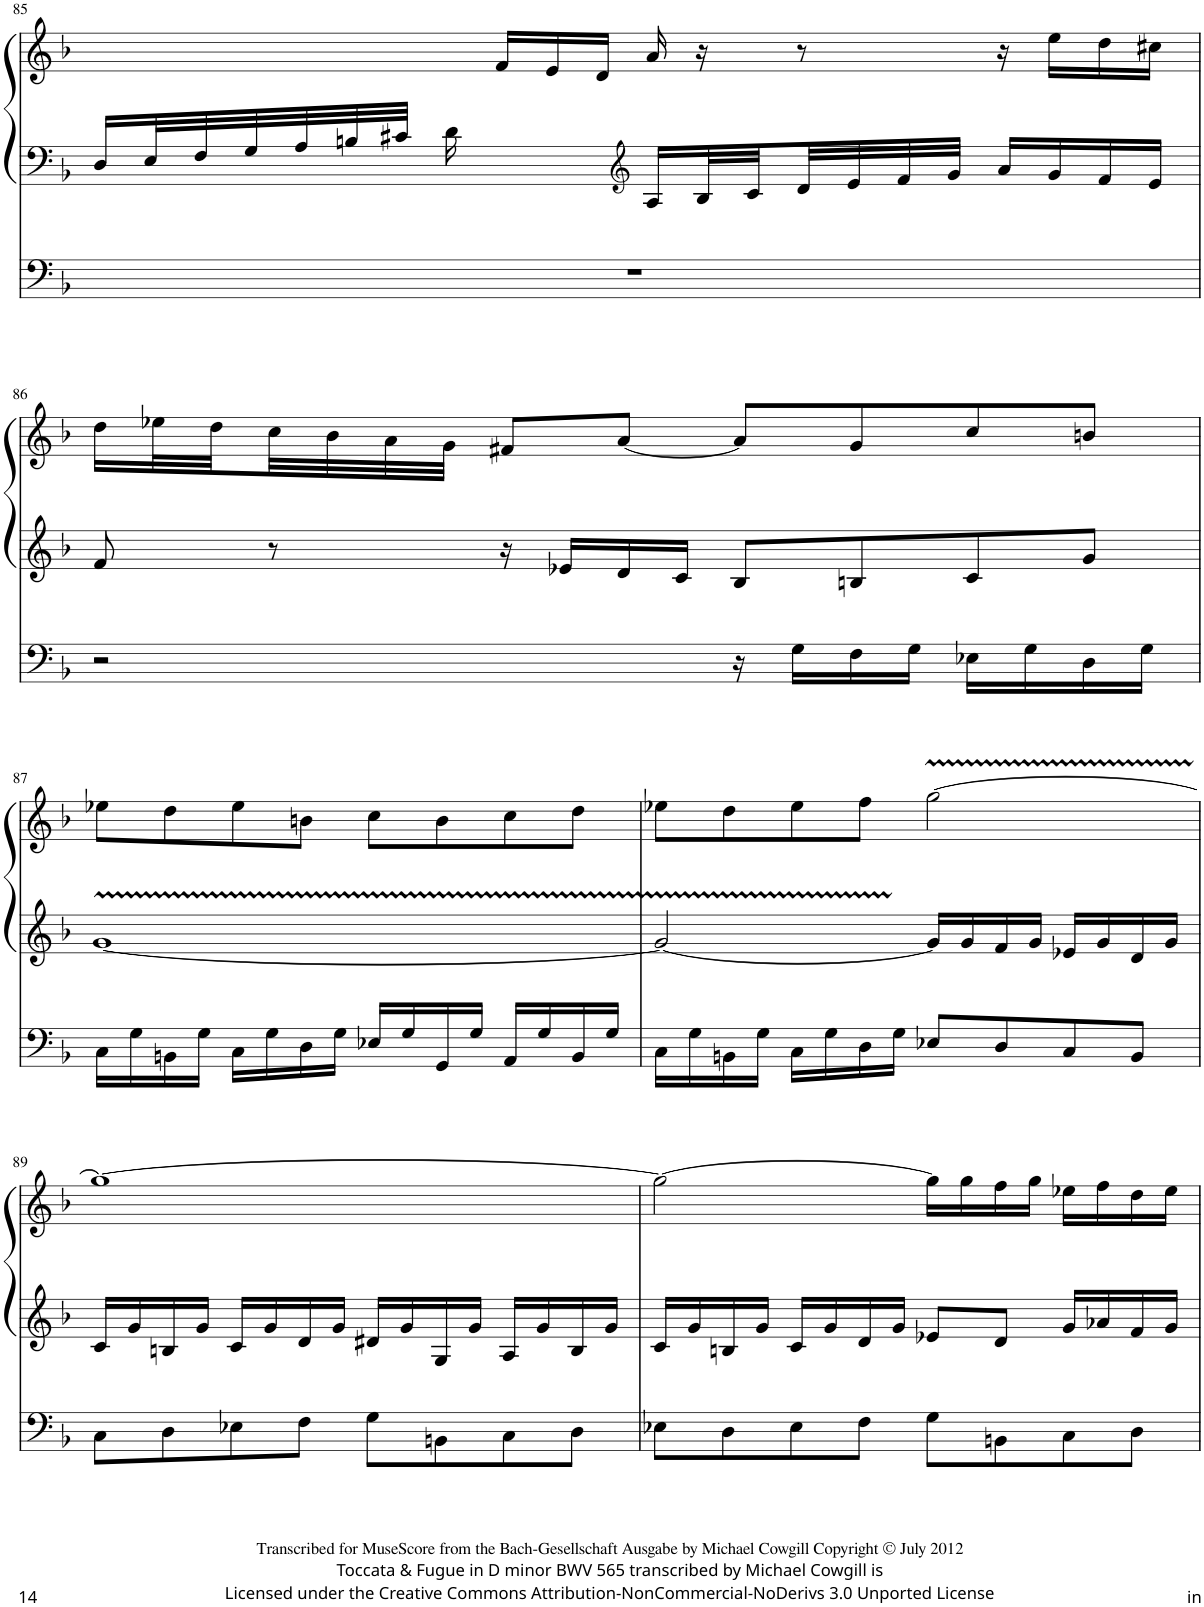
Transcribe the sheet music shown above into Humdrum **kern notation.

**kern	**kern	**kern
*part1	*part1	*part1
*staff3	*staff2	*staff1
*I"Man.	*	*
*I'Man.	*	*
!!LO:PB:g=z
*clefF4	*clefF4	*clefG2
*k[b-]	*k[b-]	*k[b-]
*M4/4	*M4/4	*M4/4
=85	=85	=85
*	*^	*
1r	16D/LL	4ryy	16ryy
.	32E/L	.	.
.	32F/	.	.
.	32G/	.	.
.	32A/	.	.
.	32Bn/	.	.
.	32c#X/JJJ	.	.
.	16d\	16ryy	.
.	2ryy	8.ryy	16f/LL
.	.	.	16e/
.	.	.	16d/JJ
*	*clefG2	*	*
.	.	16A/LL	16a/
.	.	32B/L	16r
.	.	32c#/	.
.	.	32d/	8r
.	.	32e/	.
.	.	32f/	.
.	.	32g/JJJ	.
.	.	16a/LL	16r
.	8.ryy	16g/	16ee\LL
.	.	16f/	16dd\
.	.	16e/JJ	16cc#X\JJ
*	*v	*v	*
!!LO:LB:g=z
=86	=86	=86
2r	8f/	16dd\LL
.	.	32ee-X\L
.	.	32dd\
.	8r	32cc\
.	.	32b-\
.	.	32a\
.	.	32g\JJJ
.	16r	8f#X/L
.	16e-X/LL	.
.	16d/	[8a/J
.	16c/JJ	.
16r	8B-/L	8a/L]
16G\LL	.	.
16F\	8Bn/	8g/
16G\JJ	.	.
16E-X\LL	8c/	8cc/
16G\	.	.
16D\	8g/J	8bn/J
16G\JJ	.	.
!!LO:LB:g=z
=87	=87	=87
16C\LL	[1g	8ee-X\L
16G\	.	.
16BBn\	.	8dd\
16G\JJ	.	.
16C\LL	.	8ee-\
16G\	.	.
16D\	.	8bn\J
16G\JJ	.	.
16E-X/LL	.	8cc\L
16G/	.	.
16GG/	.	8b\
16G/JJ	.	.
16AA/LL	.	8cc\
16G/	.	.
16BB/	.	8dd\J
16G/JJ	.	.
=88	=88	=88
16C\LL	2g/_	8ee-X\L
16G\	.	.
16BBn\	.	8dd\
16G\JJ	.	.
16C\LL	.	8ee-\
16G\	.	.
16D\	.	8ff\J
16G\JJ	.	.
8E-X/L	16g/LL]	[2gg\
.	16g/	.
8D/	16f/	.
.	16g/JJ	.
8C/	16e-X/LL	.
.	16g/	.
8BB/J	16d/	.
.	16g/JJ	.
!!LO:LB:g=z
=89	=89	=89
8C\L	16c/LL	1gg_
.	16g/	.
8D\	16Bn/	.
.	16g/JJ	.
8E-X\	16c/LL	.
.	16g/	.
8F\J	16d/	.
.	16g/JJ	.
8G\L	16d#X/LL	.
.	16g/	.
8BBn\	16G/	.
.	16g/JJ	.
8C\	16A/LL	.
.	16g/	.
8D\J	16B/	.
.	16g/JJ	.
=90	=90	=90
8E-X\L	16c/LL	2gg\_
.	16g/	.
8D\	16Bn/	.
.	16g/JJ	.
8E-\	16c/LL	.
.	16g/	.
8F\J	16d/	.
.	16g/JJ	.
8G\L	8e-X/L	16gg\LL]
.	.	16gg\
8BBn\	8d/J	16ff\
.	.	16gg\JJ
8C\	16g/LL	16ee-X\LL
.	16a-X/	16ff\
8D\J	16f/	16dd\
.	16g/JJ	16ee-\JJ
=	=	=
*-	*-	*-
